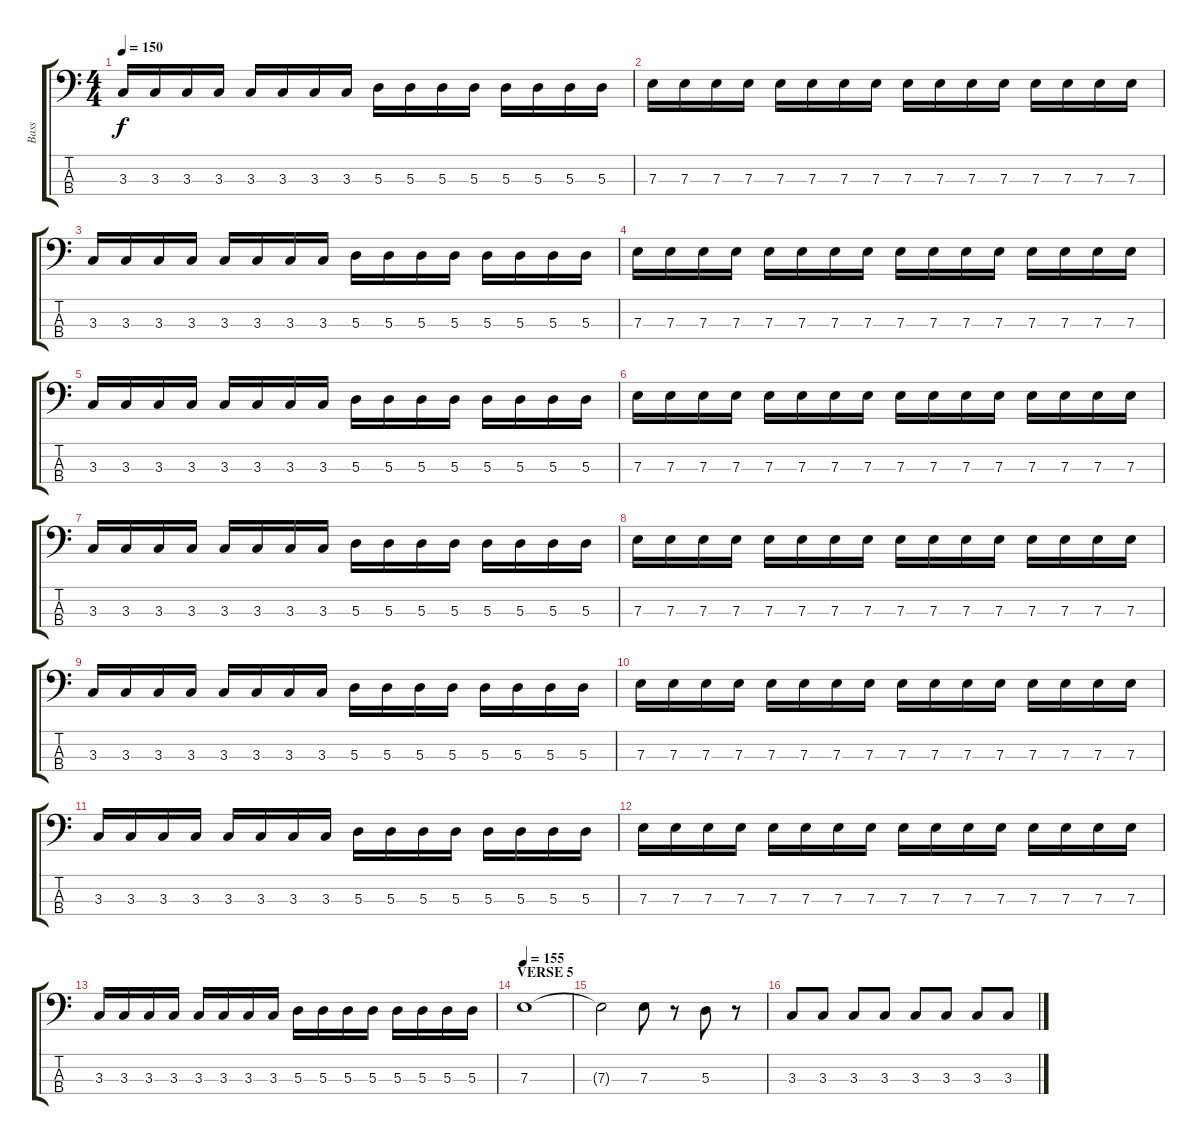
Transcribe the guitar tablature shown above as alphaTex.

\track ("Bass" "Bass") {instrument electricbassfinger}
\staff {score tabs}
\tuning (G2 D2 A1 E1) {hide}
\ts (4 4)
\tempo 150
\clef f4
\ks c
3.3.16{dy f} 3.3.16 3.3.16 3.3.16 3.3.16 3.3.16 3.3.16 3.3.16 5.3.16 5.3.16 5.3.16 5.3.16 5.3.16 5.3.16 5.3.16 5.3.16 |
7.3.16 7.3.16 7.3.16 7.3.16 7.3.16 7.3.16 7.3.16 7.3.16 7.3.16 7.3.16 7.3.16 7.3.16 7.3.16 7.3.16 7.3.16 7.3.16 |
3.3.16 3.3.16 3.3.16 3.3.16 3.3.16 3.3.16 3.3.16 3.3.16 5.3.16 5.3.16 5.3.16 5.3.16 5.3.16 5.3.16 5.3.16 5.3.16 |
7.3.16 7.3.16 7.3.16 7.3.16 7.3.16 7.3.16 7.3.16 7.3.16 7.3.16 7.3.16 7.3.16 7.3.16 7.3.16 7.3.16 7.3.16 7.3.16 |
3.3.16 3.3.16 3.3.16 3.3.16 3.3.16 3.3.16 3.3.16 3.3.16 5.3.16 5.3.16 5.3.16 5.3.16 5.3.16 5.3.16 5.3.16 5.3.16 |
7.3.16 7.3.16 7.3.16 7.3.16 7.3.16 7.3.16 7.3.16 7.3.16 7.3.16 7.3.16 7.3.16 7.3.16 7.3.16 7.3.16 7.3.16 7.3.16 |
3.3.16 3.3.16 3.3.16 3.3.16 3.3.16 3.3.16 3.3.16 3.3.16 5.3.16 5.3.16 5.3.16 5.3.16 5.3.16 5.3.16 5.3.16 5.3.16 |
7.3.16 7.3.16 7.3.16 7.3.16 7.3.16 7.3.16 7.3.16 7.3.16 7.3.16 7.3.16 7.3.16 7.3.16 7.3.16 7.3.16 7.3.16 7.3.16 |
3.3.16 3.3.16 3.3.16 3.3.16 3.3.16 3.3.16 3.3.16 3.3.16 5.3.16 5.3.16 5.3.16 5.3.16 5.3.16 5.3.16 5.3.16 5.3.16 |
7.3.16 7.3.16 7.3.16 7.3.16 7.3.16 7.3.16 7.3.16 7.3.16 7.3.16 7.3.16 7.3.16 7.3.16 7.3.16 7.3.16 7.3.16 7.3.16 |
3.3.16 3.3.16 3.3.16 3.3.16 3.3.16 3.3.16 3.3.16 3.3.16 5.3.16 5.3.16 5.3.16 5.3.16 5.3.16 5.3.16 5.3.16 5.3.16 |
7.3.16 7.3.16 7.3.16 7.3.16 7.3.16 7.3.16 7.3.16 7.3.16 7.3.16 7.3.16 7.3.16 7.3.16 7.3.16 7.3.16 7.3.16 7.3.16 |
3.3.16 3.3.16 3.3.16 3.3.16 3.3.16 3.3.16 3.3.16 3.3.16 5.3.16 5.3.16 5.3.16 5.3.16 5.3.16 5.3.16 5.3.16 5.3.16 |
\section ("" "VERSE 5")
\tempo 155
7.3.1 |
7.3{t}.2 7.3.8 r.8 5.3.8 r.8 |
3.3.8 3.3.8 3.3.8 3.3.8 3.3.8 3.3.8 3.3.8 3.3.8
